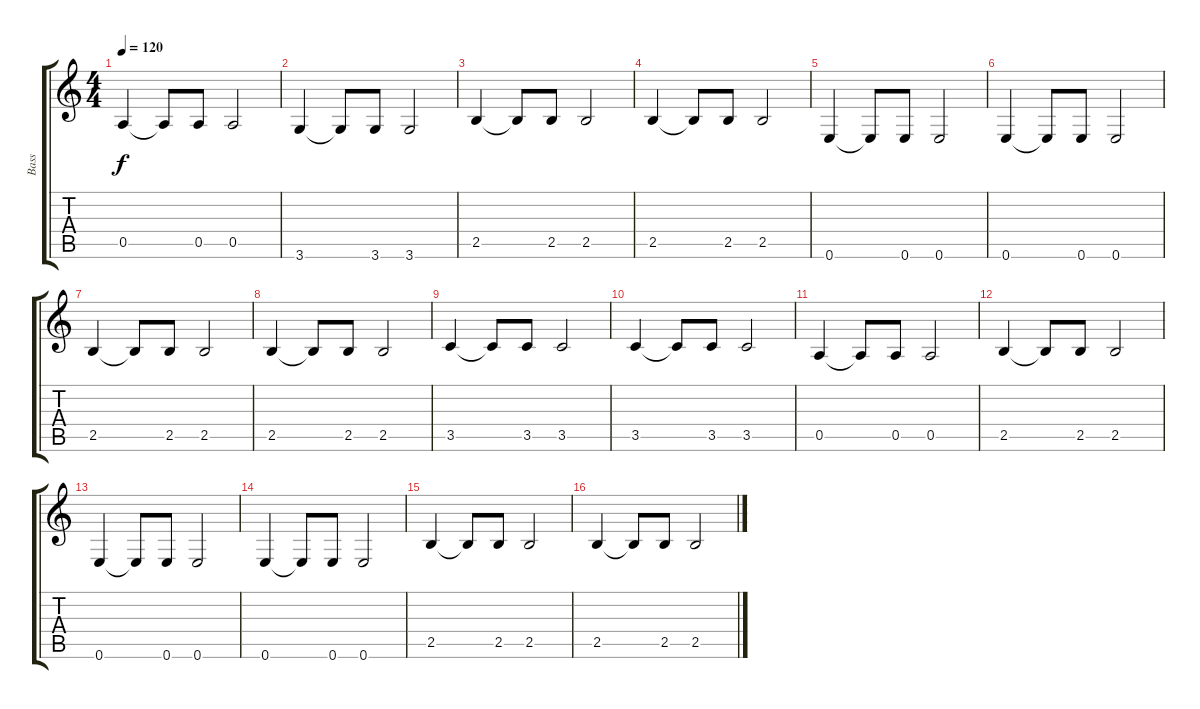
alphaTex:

\track ("Bass" "Bass") {instrument electricbasspick}
\staff {score tabs}
\tuning (E4 B3 G3 D3 A2 E2) {hide}
\ts (4 4)
\tempo 120
\clef g2
\ks c
0.5.4{dy f} 0.5{t}.8 0.5.8 0.5.2 |
3.6.4 3.6{t}.8 3.6.8 3.6.2 |
2.5.4 2.5{t}.8 2.5.8 2.5.2 |
2.5.4 2.5{t}.8 2.5.8 2.5.2 |
0.6.4 0.6{t}.8 0.6.8 0.6.2 |
0.6.4 0.6{t}.8 0.6.8 0.6.2 |
2.5.4 2.5{t}.8 2.5.8 2.5.2 |
2.5.4 2.5{t}.8 2.5.8 2.5.2 |
3.5.4 3.5{t}.8 3.5.8 3.5.2 |
3.5.4 3.5{t}.8 3.5.8 3.5.2 |
0.5.4 0.5{t}.8 0.5.8 0.5.2 |
2.5.4 2.5{t}.8 2.5.8 2.5.2 |
0.6.4 0.6{t}.8 0.6.8 0.6.2 |
0.6.4 0.6{t}.8 0.6.8 0.6.2 |
2.5.4 2.5{t}.8 2.5.8 2.5.2 |
2.5.4 2.5{t}.8 2.5.8 2.5.2
